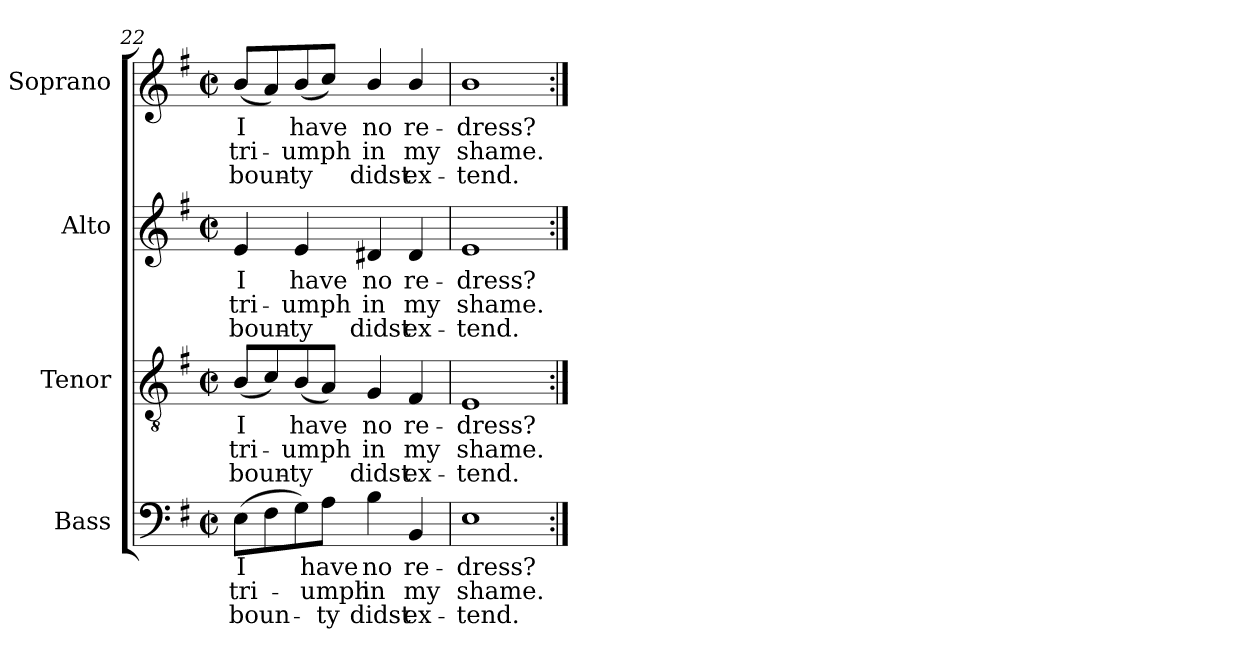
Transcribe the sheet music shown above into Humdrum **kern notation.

**kern	**text	**text	**text	**kern	**text	**text	**text	**kern	**text	**text	**text	**kern	**text	**text	**text
*part4	*part4	*part4	*part4	*part3	*part3	*part3	*part3	*part2	*part2	*part2	*part2	*part1	*part1	*part1	*part1
*staff4	*staff4	*staff4	*staff4	*staff3	*staff3	*staff3	*staff3	*staff2	*staff2	*staff2	*staff2	*staff1	*staff1	*staff1	*staff1
*I"Bass	*	*	*	*I"Tenor	*	*	*	*I"Alto	*	*	*	*I"Soprano	*	*	*
*I'B.	*	*	*	*I'T.	*	*	*	*I'A.	*	*	*	*I'S.	*	*	*
*clefF4	*	*	*	*clefGv2	*	*	*	*clefG2	*	*	*	*clefG2	*	*	*
*	*	*	*	*ITrd7c12	*	*	*	*	*	*	*	*	*	*	*
*k[f#]	*	*	*	*k[f#]	*	*	*	*k[f#]	*	*	*	*k[f#]	*	*	*
*e:	*	*	*	*e:	*	*	*	*e:	*	*	*	*e:	*	*	*
*M2/2	*	*	*	*M2/2	*	*	*	*M2/2	*	*	*	*M2/2	*	*	*
*met(c|)	*	*	*	*met(c|)	*	*	*	*met(c|)	*	*	*	*met(c|)	*	*	*
=22	=22	=22	=22	=22	=22	=22	=22	=22	=22	=22	=22	=22	=22	=22	=22
!	!LO:LY:b:color=#000000	!LO:LY:b:color=#000000	!LO:LY:b:color=#000000	!	!	!	!	!	!	!	!	!	!	!	!
!	!	!	!	!	!LO:LY:b:color=#000000	!LO:LY:b:color=#000000	!LO:LY:b:color=#000000	!	!	!	!	!	!	!	!
!	!	!	!	!	!	!	!	!	!LO:LY:b:color=#000000	!LO:LY:b:color=#000000	!LO:LY:b:color=#000000	!	!	!	!
!	!	!	!	!	!	!	!	!	!	!	!	!	!LO:LY:b:color=#000000	!LO:LY:b:color=#000000	!LO:LY:b:color=#000000
(8Ei\L	I	tri-	boun-	(8BBi/L	I	tri-	boun-	4ei/	I	tri-	boun-	(8bi/L	I	tri-	boun-
8F#i\	.	.	.	8Ci/)	.	.	.	.	.	.	.	8ai/)	.	.	.
!	!	!	!	!	!LO:LY:b:color=#000000	!LO:LY:b:color=#000000	!LO:LY:b:color=#000000	!	!	!	!	!	!	!	!
!	!	!	!	!	!	!	!	!	!LO:LY:b:color=#000000	!LO:LY:b:color=#000000	!LO:LY:b:color=#000000	!	!	!	!
!	!	!	!	!	!	!	!	!	!	!	!	!	!LO:LY:b:color=#000000	!LO:LY:b:color=#000000	!LO:LY:b:color=#000000
8Gi\)	.	.	.	(8BBi/	have	-umph	-ty	4ei/	have	-umph	-ty	(8bi/	have	-umph	-ty
!	!LO:LY:b:color=#000000	!LO:LY:b:color=#000000	!LO:LY:b:color=#000000	!	!	!	!	!	!	!	!	!	!	!	!
8Ai\J	have	-umph	-ty	8AAi/J)	.	.	.	.	.	.	.	8cci/J)	.	.	.
!	!LO:LY:b:color=#000000	!LO:LY:b:color=#000000	!LO:LY:b:color=#000000	!	!	!	!	!	!	!	!	!	!	!	!
!	!	!	!	!	!LO:LY:b:color=#000000	!LO:LY:b:color=#000000	!LO:LY:b:color=#000000	!	!	!	!	!	!	!	!
!	!	!	!	!	!	!	!	!	!LO:LY:b:color=#000000	!LO:LY:b:color=#000000	!LO:LY:b:color=#000000	!	!	!	!
!	!	!	!	!	!	!	!	!	!	!	!	!	!LO:LY:b:color=#000000	!LO:LY:b:color=#000000	!LO:LY:b:color=#000000
4Bi\	no	in	didst	4GGi/	no	in	didst	4d#Xi/	no	in	didst	4bi/	no	in	didst
!	!LO:LY:b:color=#000000	!LO:LY:b:color=#000000	!LO:LY:b:color=#000000	!	!	!	!	!	!	!	!	!	!	!	!
!	!	!	!	!	!LO:LY:b:color=#000000	!LO:LY:b:color=#000000	!LO:LY:b:color=#000000	!	!	!	!	!	!	!	!
!	!	!	!	!	!	!	!	!	!LO:LY:b:color=#000000	!LO:LY:b:color=#000000	!LO:LY:b:color=#000000	!	!	!	!
!	!	!	!	!	!	!	!	!	!	!	!	!	!LO:LY:b:color=#000000	!LO:LY:b:color=#000000	!LO:LY:b:color=#000000
4BBi/	re-	my	ex-	4FF#i/	re-	my	ex-	4d#i/	re-	my	ex-	4bi/	re-	my	ex-
=23	=23	=23	=23	=23	=23	=23	=23	=23	=23	=23	=23	=23	=23	=23	=23
!	!LO:LY:b:color=#000000	!LO:LY:b:color=#000000	!LO:LY:b:color=#000000	!	!	!	!	!	!	!	!	!	!	!	!
!	!	!	!	!	!LO:LY:b:color=#000000	!LO:LY:b:color=#000000	!LO:LY:b:color=#000000	!	!	!	!	!	!	!	!
!	!	!	!	!	!	!	!	!	!LO:LY:b:color=#000000	!LO:LY:b:color=#000000	!LO:LY:b:color=#000000	!	!	!	!
!	!	!	!	!	!	!	!	!	!	!	!	!	!LO:LY:b:color=#000000	!LO:LY:b:color=#000000	!LO:LY:b:color=#000000
1Ei	-dress?	shame.	-tend.	1EEi	-dress?	shame.	-tend.	1ei	-dress?	shame.	-tend.	1bi	-dress?	shame.	-tend.
=:|!	=:|!	=:|!	=:|!	=:|!	=:|!	=:|!	=:|!	=:|!	=:|!	=:|!	=:|!	=:|!	=:|!	=:|!	=:|!
*-	*-	*-	*-	*-	*-	*-	*-	*-	*-	*-	*-	*-	*-	*-	*-
